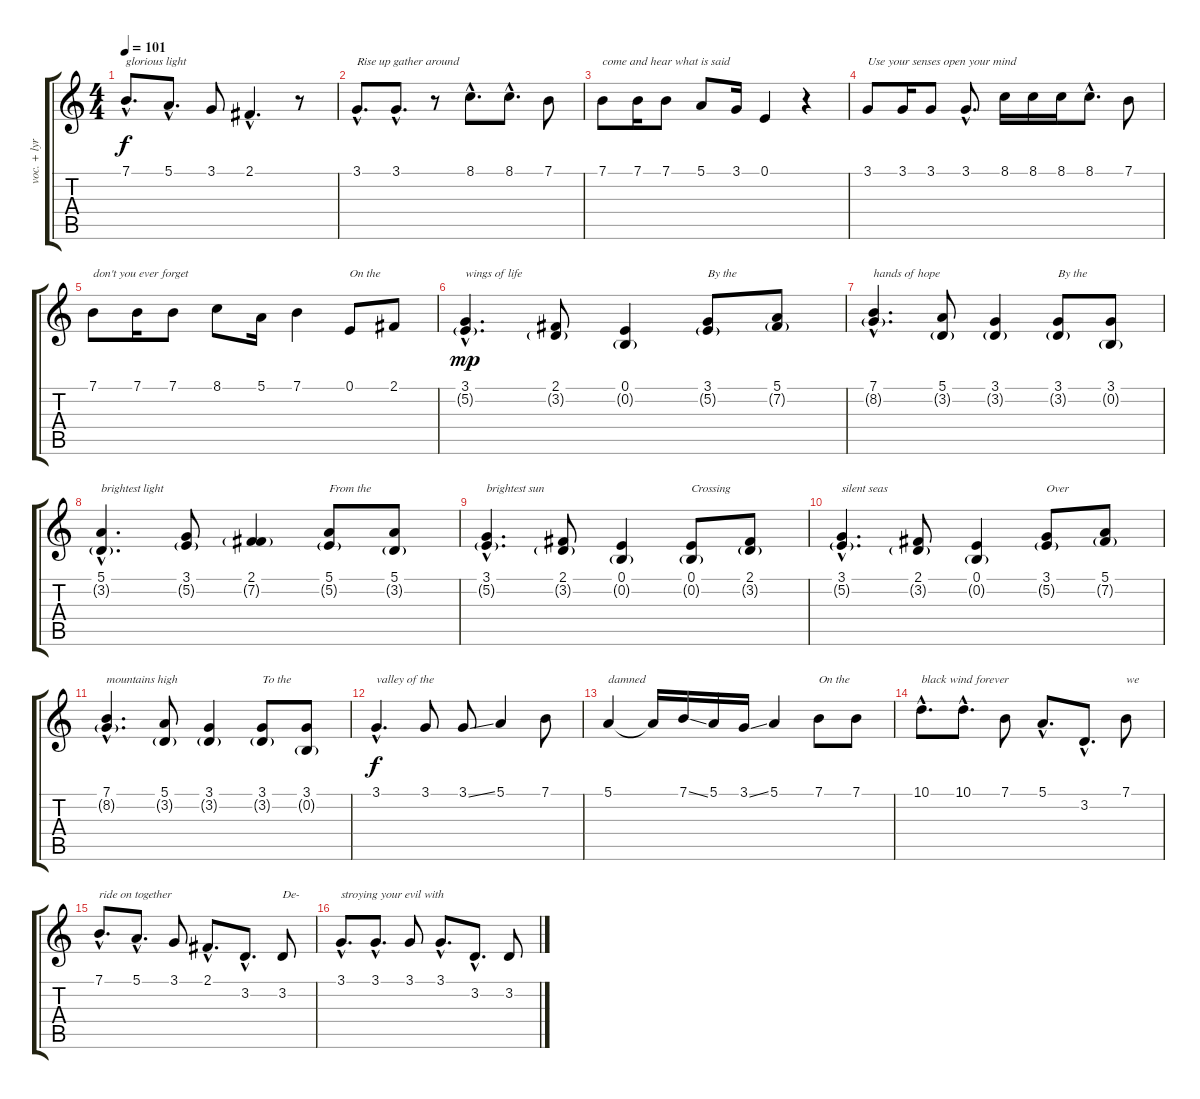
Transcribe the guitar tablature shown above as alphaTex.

\track ("voc. + lyr." "voc. + lyr") {instrument frenchhorn}
\staff {score tabs}
\tuning (E4 B3 G3 D3 A2 E2) {hide}
\ts (4 4)
\tempo 101
\clef g2
\ks c
7.1{hac}.8{d txt "glorious light" dy f} 5.1{hac}.8{d} 3.1.8 2.1{hac}.4{d} r.8 |
3.1{hac}.8{d txt "Rise up gather around "} 3.1{hac}.8{d} r.8 8.1{hac}.8{d} 8.1{hac}.8{d} 7.1.8 |
7.1.8{txt "come and hear what is said"} 7.1.16 7.1.8 5.1.8 3.1.16 0.1.4 r.4 |
3.1.8{txt "Use your senses open your mind "} 3.1.16 3.1.8 3.1{hac}.8{d} 8.1.16 8.1.16 8.1.16 8.1{hac}.8{d} 7.1.8 |
7.1.8{txt "don't you ever forget"} 7.1.16 7.1.8 8.1.8 5.1.16 7.1.4 0.1.8{txt "On the"} 2.1.8 |
(3.1{hac} 5.2{g hac}).4{d txt "wings of life" dy mp} (2.1 3.2{g}).8 (0.1 0.2{g}).4 (3.1 5.2{g}).8{txt "By the"} (5.1 7.2{g}).8 |
(7.1{hac} 8.2{g hac}).4{d txt "hands of hope"} (5.1 3.2{g}).8 (3.1 3.2{g}).4 (3.1 3.2{g}).8{txt "By the"} (3.1 0.2{g}).8 |
(5.1{hac} 3.2{g hac}).4{d txt "brightest light"} (3.1 5.2{g}).8 (2.1 7.2{g}).4 (5.1 5.2{g}).8{txt "From the"} (5.1 3.2{g}).8 |
(3.1{hac} 5.2{g hac}).4{d txt "brightest sun"} (2.1 3.2{g}).8 (0.1 0.2{g}).4 (0.1 0.2{g}).8{txt "Crossing"} (2.1 3.2{g}).8 |
(3.1{hac} 5.2{g hac}).4{d txt "silent seas"} (2.1 3.2{g}).8 (0.1 0.2{g}).4 (3.1 5.2{g}).8{txt "Over"} (5.1 7.2{g}).8 |
(7.1{hac} 8.2{g hac}).4{d txt "mountains high"} (5.1 3.2{g}).8 (3.1 3.2{g}).4 (3.1 3.2{g}).8{txt "To the"} (3.1 0.2{g}).8 |
3.1{hac}.4{d txt "valley of the" dy f} 3.1.8 3.1{ss}.8 5.1.4 7.1.8 |
5.1.4{txt "damned"} 5.1{t}.16 7.1{ss}.16 5.1.16 3.1{ss}.16 5.1.4 7.1.8{txt "On the"} 7.1.8 |
10.1{hac}.8{d txt "black wind forever"} 10.1{hac}.8{d} 7.1.8 5.1{hac}.8{d} 3.2{hac}.8{d} 7.1.8{txt "we"} |
7.1{hac}.8{d txt "ride on together"} 5.1{hac}.8{d} 3.1.8 2.1{hac}.8{d} 3.2{hac}.8{d} 3.2.8{txt "De-"} |
3.1{hac}.8{d txt "stroying your evil with"} 3.1{hac}.8{d} 3.1.8 3.1{hac}.8{d} 3.2{hac}.8{d} 3.2.8
